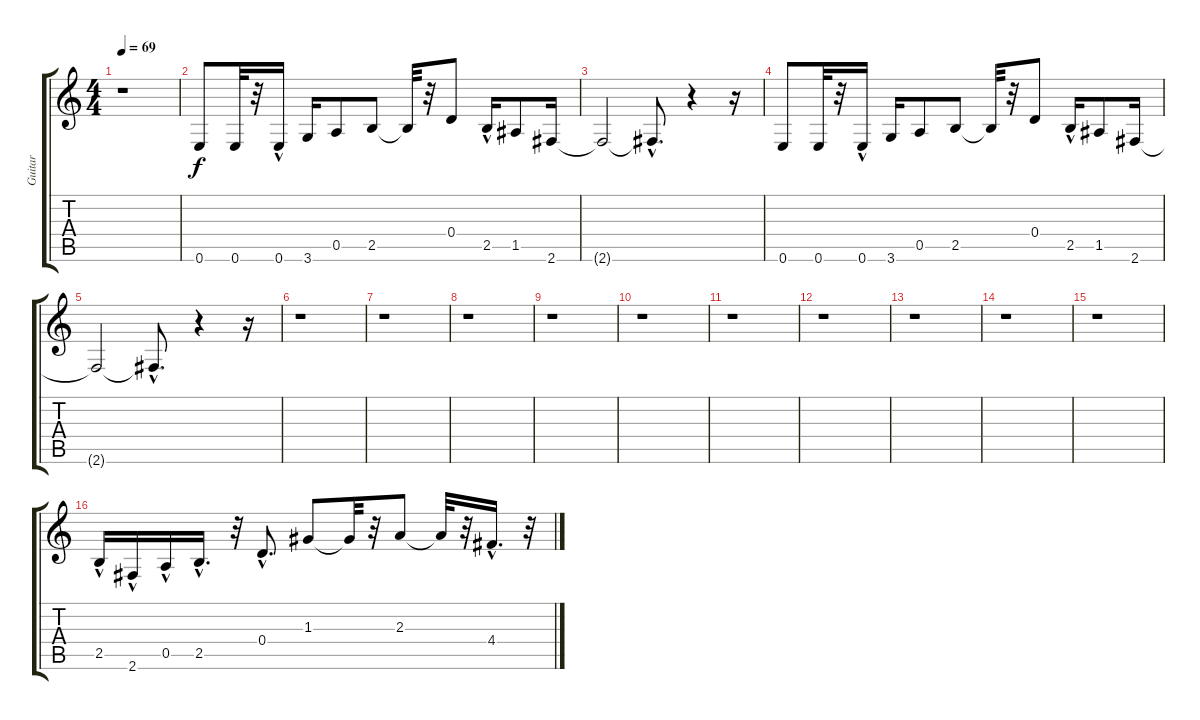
\track ("Guitar" "Guitar") {instrument electricguitarclean}
\staff {score tabs}
\tuning (E4 B3 G3 D3 A2 E2) {hide}
\ts (4 4)
\tempo 69
\clef g2
\ks c
r.1{dy f instrument electricguitarclean} |
0.6.8 0.6.32 r.32 0.6{hac}.16 3.6.16 0.5.8 2.5.8 2.5{t}.32 r.32 0.4.8 2.5{hac}.16 1.5.8 2.6.16 |
2.6{t}.2 2.6{hac t}.8{d} r.4 r.16 |
0.6.8 0.6.32 r.32 0.6{hac}.16 3.6.16 0.5.8 2.5.8 2.5{t}.32 r.32 0.4.8 2.5{hac}.16 1.5.8 2.6.16 |
2.6{t}.2 2.6{hac t}.8{d} r.4 r.16 |
r.1 |
r.1 |
r.1 |
r.1 |
r.1 |
r.1 |
r.1 |
r.1 |
r.1 |
r.1 |
2.5{hac}.16 2.6{hac}.16 0.5{hac}.16 2.5{hac}.16{d} r.32 0.4{hac}.8{d} 1.3.8 1.3{t}.32 r.32 2.3.8 2.3{t}.32 r.32 4.4{hac}.16{d} r.32
